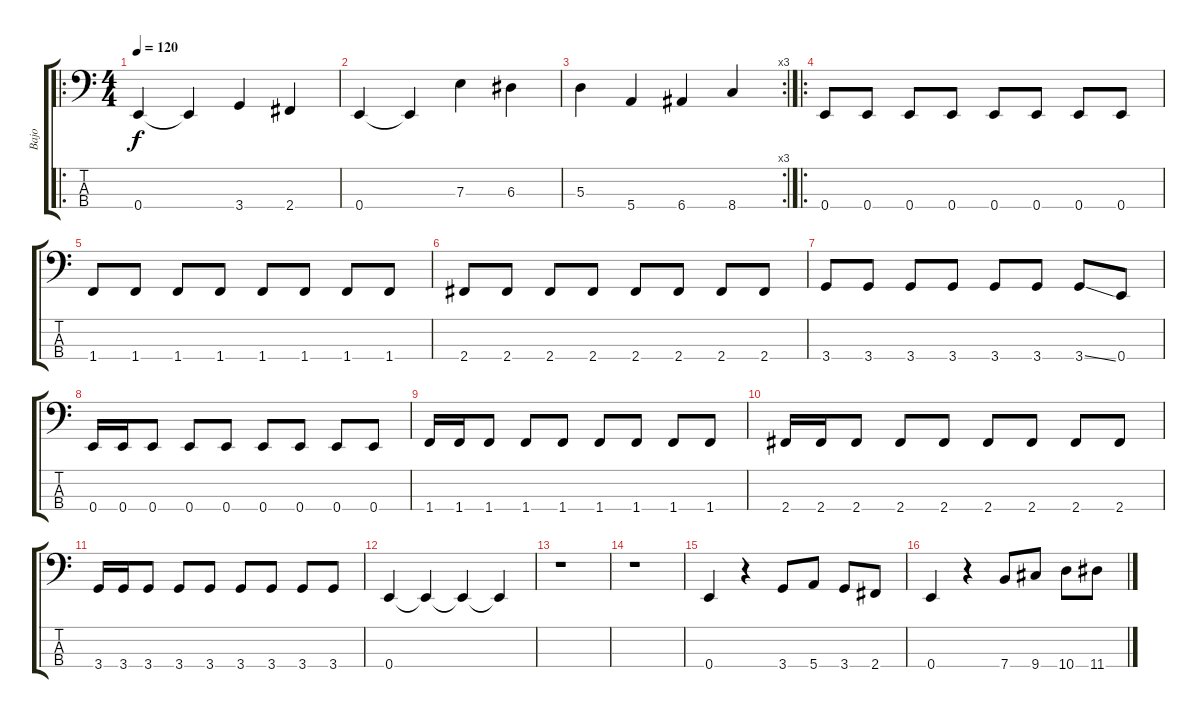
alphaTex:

\track ("Bajo" "Bajo") {instrument electricbassfinger}
\staff {score tabs}
\tuning (G2 D2 A1 E1) {hide}
\ro
\ts (4 4)
\tempo 120
\clef f4
\ks c
0.4.4{dy f instrument electricbassfinger} 0.4{t}.4 3.4.4 2.4.4 |
0.4.4 0.4{t}.4 7.3.4 6.3.4 |
\rc 3
5.3.4 5.4.4 6.4.4 8.4.4 |
\ro
0.4.8 0.4.8 0.4.8 0.4.8 0.4.8 0.4.8 0.4.8 0.4.8 |
1.4.8 1.4.8 1.4.8 1.4.8 1.4.8 1.4.8 1.4.8 1.4.8 |
2.4.8 2.4.8 2.4.8 2.4.8 2.4.8 2.4.8 2.4.8 2.4.8 |
3.4.8 3.4.8 3.4.8 3.4.8 3.4.8 3.4.8 3.4{ss}.8 0.4.8 |
0.4.16 0.4.16 0.4.8 0.4.8 0.4.8 0.4.8 0.4.8 0.4.8 0.4.8 |
1.4.16 1.4.16 1.4.8 1.4.8 1.4.8 1.4.8 1.4.8 1.4.8 1.4.8 |
2.4.16 2.4.16 2.4.8 2.4.8 2.4.8 2.4.8 2.4.8 2.4.8 2.4.8 |
3.4.16 3.4.16 3.4.8 3.4.8 3.4.8 3.4.8 3.4.8 3.4.8 3.4.8 |
0.4.4 0.4{t}.4 0.4{t}.4 0.4{t}.4 |
r.1 |
r.1 |
0.4.4 r.4 3.4.8 5.4.8 3.4.8 2.4.8 |
0.4.4 r.4 7.4.8 9.4.8 10.4.8 11.4.8
